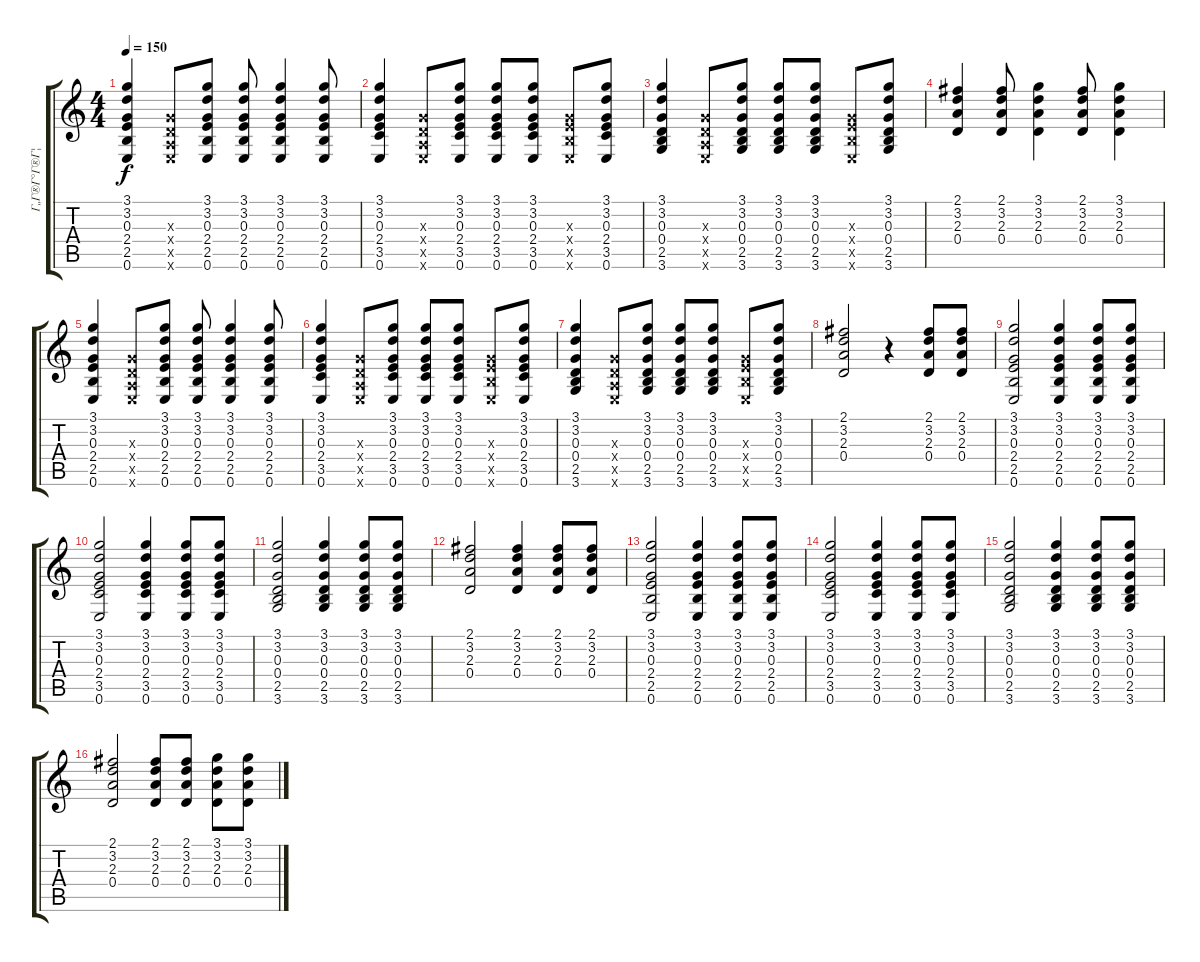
\track ("Г„Г®Г°Г®Г¦ГЄГ  1" "Г„Г®Г°Г®Г¦") {instrument acousticguitarsteel}
\staff {score tabs}
\tuning (E4 B3 G3 D3 A2 E2) {hide}
\ts (4 4)
\tempo 150
\clef g2
\ks c
(3.1 3.2 0.3 2.4 2.5 0.6).4{dy f} (0.3{x} 0.4{x} 0.5{x} 0.6{x}).8 (3.1 3.2 0.3 2.4 2.5 0.6).8 (3.1 3.2 0.3 2.4 2.5 0.6).8 (3.1 3.2 0.3 2.4 2.5 0.6).4 (3.1 3.2 0.3 2.4 2.5 0.6).8 |
(3.1 3.2 0.3 2.4 3.5 0.6).4 (0.3{x} 0.4{x} 0.5{x} 0.6{x}).8 (3.1 3.2 0.3 2.4 3.5 0.6).8 (3.1 3.2 0.3 2.4 3.5 0.6).8 (3.1 3.2 0.3 2.4 3.5 0.6).8 (0.3{x} 2.4{x} 2.5{x} 0.6{x}).8 (3.1 3.2 0.3 2.4 3.5 0.6).8 |
(3.1 3.2 0.3 0.4 2.5 3.6).4 (0.3{x} 0.4{x} 0.5{x} 0.6{x}).8 (3.1 3.2 0.3 0.4 2.5 3.6).8 (3.1 3.2 0.3 0.4 2.5 3.6).8 (3.1 3.2 0.3 0.4 2.5 3.6).8 (0.3{x} 2.4{x} 2.5{x} 0.6{x}).8 (3.1 3.2 0.3 0.4 2.5 3.6).8 |
(2.1 3.2 2.3 0.4).4 (2.1 3.2 2.3 0.4).8 (3.1 3.2 2.3 0.4).4 (2.1 3.2 2.3 0.4).8 (3.1 3.2 2.3 0.4).4 |
(3.1 3.2 0.3 2.4 2.5 0.6).4 (0.3{x} 0.4{x} 0.5{x} 0.6{x}).8 (3.1 3.2 0.3 2.4 2.5 0.6).8 (3.1 3.2 0.3 2.4 2.5 0.6).8 (3.1 3.2 0.3 2.4 2.5 0.6).4 (3.1 3.2 0.3 2.4 2.5 0.6).8 |
(3.1 3.2 0.3 2.4 3.5 0.6).4 (0.3{x} 0.4{x} 0.5{x} 0.6{x}).8 (3.1 3.2 0.3 2.4 3.5 0.6).8 (3.1 3.2 0.3 2.4 3.5 0.6).8 (3.1 3.2 0.3 2.4 3.5 0.6).8 (0.3{x} 2.4{x} 2.5{x} 0.6{x}).8 (3.1 3.2 0.3 2.4 3.5 0.6).8 |
(3.1 3.2 0.3 0.4 2.5 3.6).4 (0.3{x} 0.4{x} 0.5{x} 0.6{x}).8 (3.1 3.2 0.3 0.4 2.5 3.6).8 (3.1 3.2 0.3 0.4 2.5 3.6).8 (3.1 3.2 0.3 0.4 2.5 3.6).8 (0.3{x} 2.4{x} 2.5{x} 0.6{x}).8 (3.1 3.2 0.3 0.4 2.5 3.6).8 |
(2.1 3.2 2.3 0.4).2 r.4 (2.1 3.2 2.3 0.4).8 (2.1 3.2 2.3 0.4).8 |
(3.1 3.2 0.3 2.4 2.5 0.6).2 (3.1 3.2 0.3 2.4 2.5 0.6).4 (3.1 3.2 0.3 2.4 2.5 0.6).8 (3.1 3.2 0.3 2.4 2.5 0.6).8 |
(3.1 3.2 0.3 2.4 3.5 0.6).2 (3.1 3.2 0.3 2.4 3.5 0.6).4 (3.1 3.2 0.3 2.4 3.5 0.6).8 (3.1 3.2 0.3 2.4 3.5 0.6).8 |
(3.1 3.2 0.3 0.4 2.5 3.6).2 (3.1 3.2 0.3 0.4 2.5 3.6).4 (3.1 3.2 0.3 0.4 2.5 3.6).8 (3.1 3.2 0.3 0.4 2.5 3.6).8 |
(2.1 3.2 2.3 0.4).2 (2.1 3.2 2.3 0.4).4 (2.1 3.2 2.3 0.4).8 (2.1 3.2 2.3 0.4).8 |
(3.1 3.2 0.3 2.4 2.5 0.6).2 (3.1 3.2 0.3 2.4 2.5 0.6).4 (3.1 3.2 0.3 2.4 2.5 0.6).8 (3.1 3.2 0.3 2.4 2.5 0.6).8 |
(3.1 3.2 0.3 2.4 3.5 0.6).2 (3.1 3.2 0.3 2.4 3.5 0.6).4 (3.1 3.2 0.3 2.4 3.5 0.6).8 (3.1 3.2 0.3 2.4 3.5 0.6).8 |
(3.1 3.2 0.3 0.4 2.5 3.6).2 (3.1 3.2 0.3 0.4 2.5 3.6).4 (3.1 3.2 0.3 0.4 2.5 3.6).8 (3.1 3.2 0.3 0.4 2.5 3.6).8 |
(2.1 3.2 2.3 0.4).2 (2.1 3.2 2.3 0.4).8 (2.1 3.2 2.3 0.4).8 (3.1 3.2 2.3 0.4).8 (3.1 3.2 2.3 0.4).8
